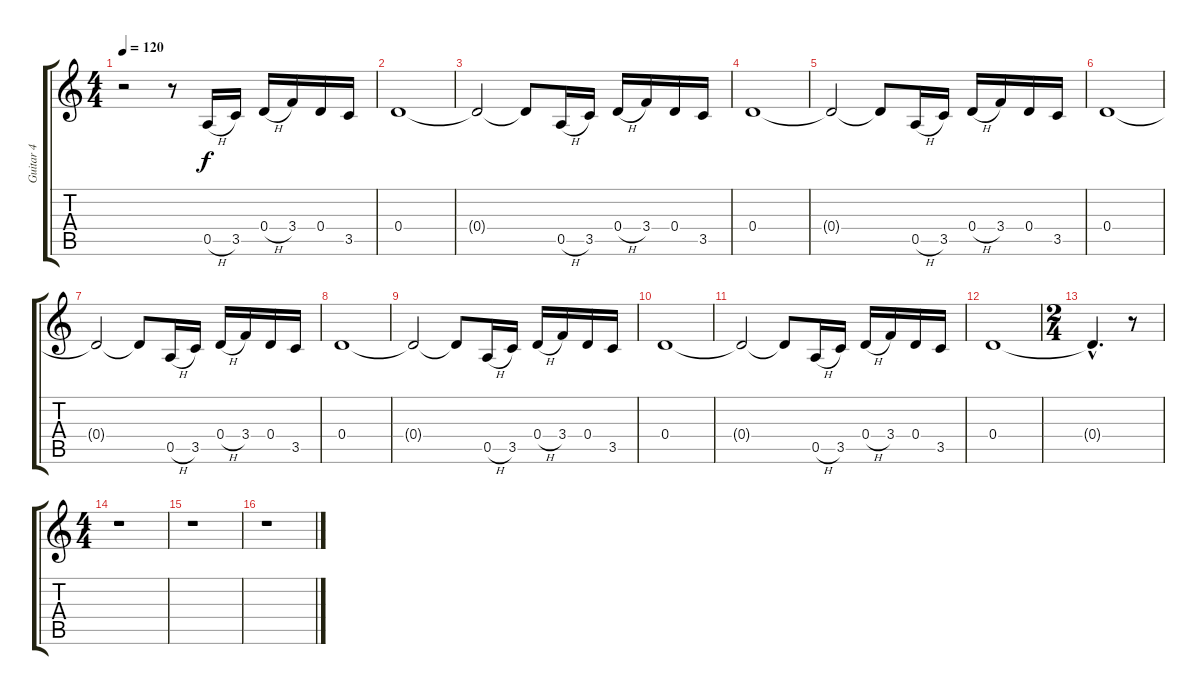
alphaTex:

\track ("Guitar 4" "Guitar 4") {instrument distortionguitar}
\staff {score tabs}
\tuning (E4 B3 G3 D3 A2 E2) {hide}
\ts (4 4)
\tempo 120
\clef g2
\ks c
r.2{dy f instrument distortionguitar} r.8 0.5{h}.16 3.5.16 0.4{h}.16 3.4.16 0.4.16 3.5.16 |
0.4.1 |
0.4{t}.2 0.4{t}.8 0.5{h}.16 3.5.16 0.4{h}.16 3.4.16 0.4.16 3.5.16 |
0.4.1 |
0.4{t}.2 0.4{t}.8 0.5{h}.16 3.5.16 0.4{h}.16 3.4.16 0.4.16 3.5.16 |
0.4.1 |
0.4{t}.2 0.4{t}.8 0.5{h}.16 3.5.16 0.4{h}.16 3.4.16 0.4.16 3.5.16 |
0.4.1 |
0.4{t}.2 0.4{t}.8 0.5{h}.16 3.5.16 0.4{h}.16 3.4.16 0.4.16 3.5.16 |
0.4.1 |
0.4{t}.2 0.4{t}.8 0.5{h}.16 3.5.16 0.4{h}.16 3.4.16 0.4.16 3.5.16 |
0.4.1 |
\ts (2 4)
0.4{hac t}.4{d} r.8 |
\ts (4 4)
r.1 |
r.1 |
r.1
